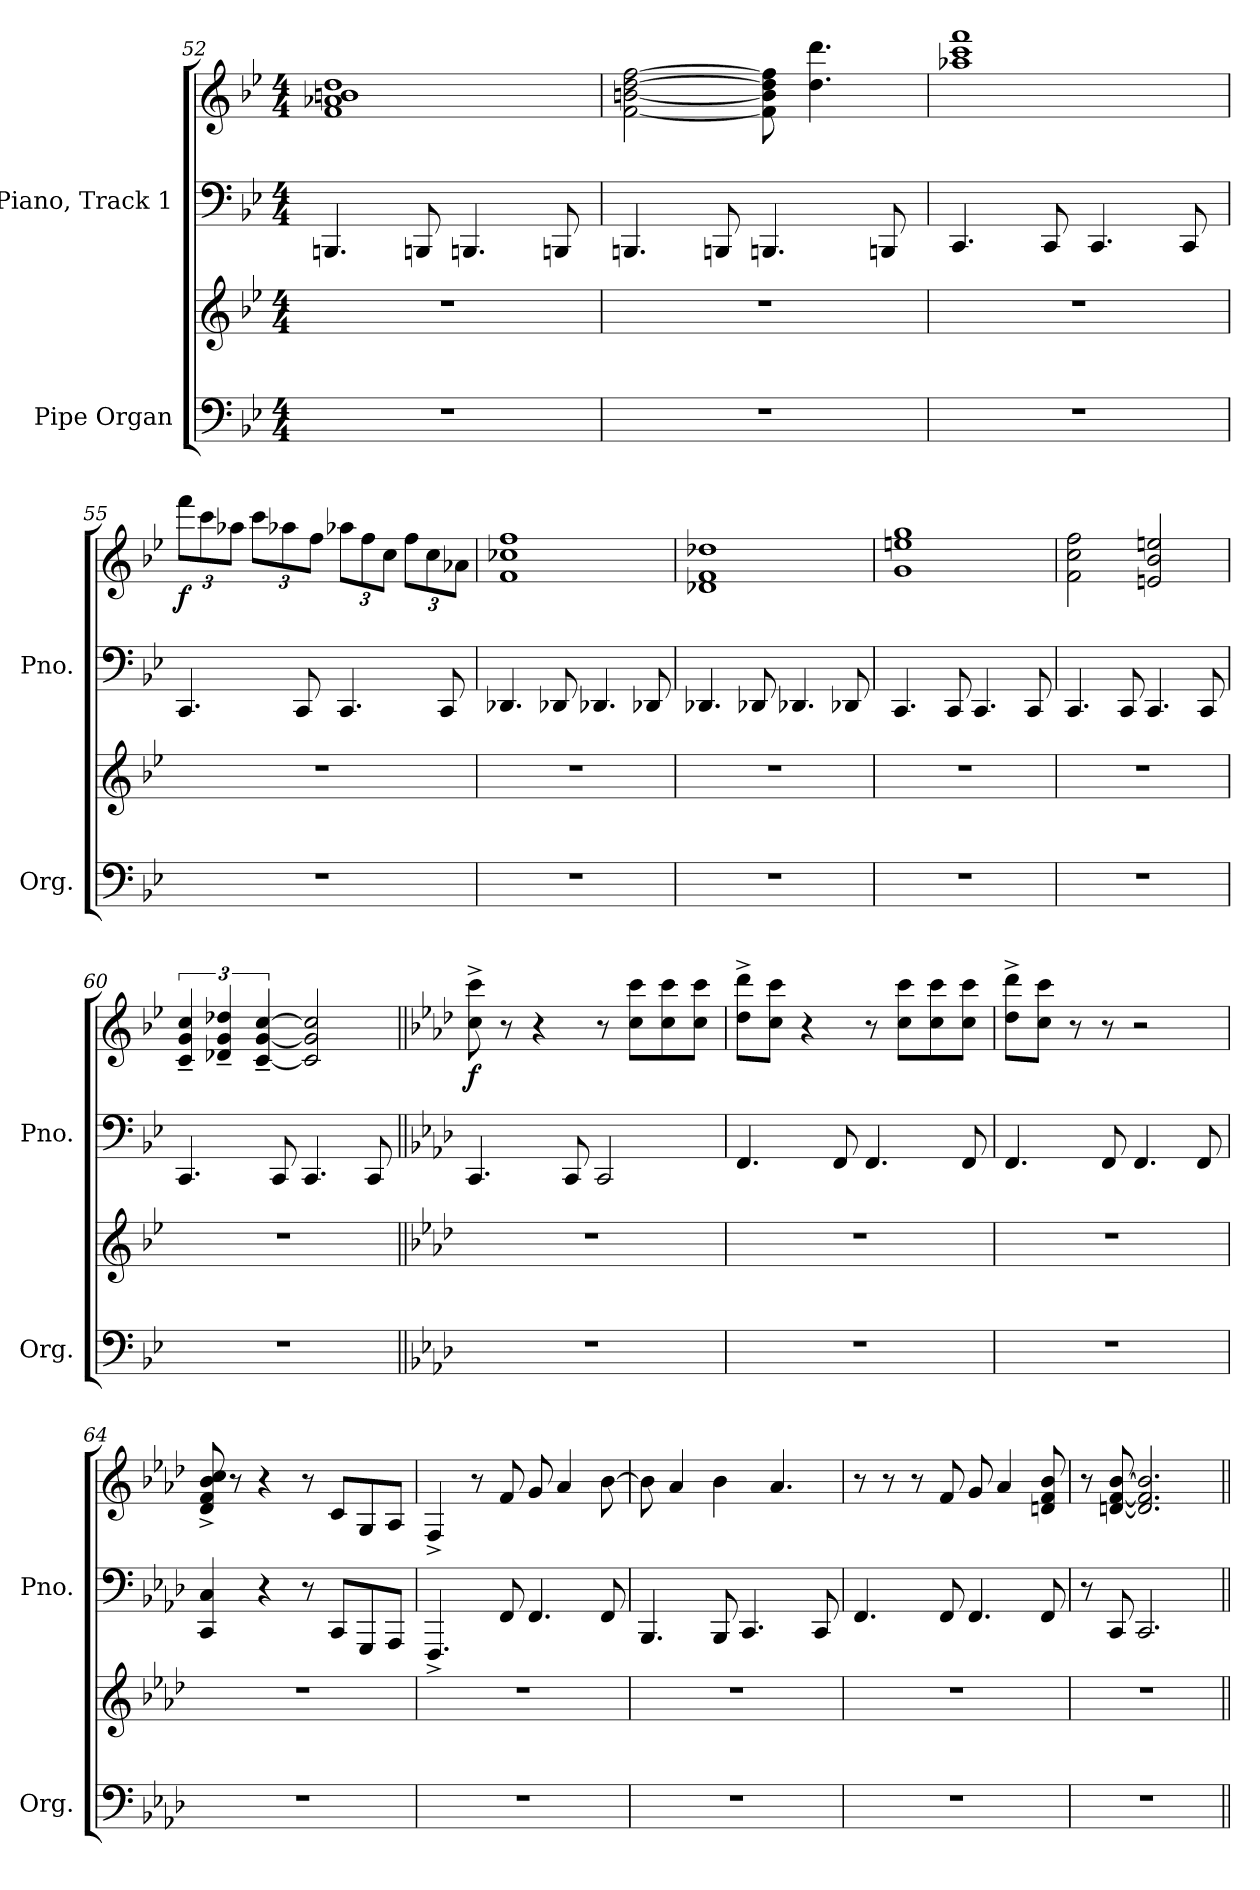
**kern	**kern	**kern	**kern	**dynam
*part2	*part2	*part1	*part1	*part1
*staff4	*staff3	*staff2	*staff1	*staff1/2
*I"Pipe Organ	*	*I"Piano, Track 1	*	*
*I'Org.	*	*I'Pno.	*	*
*clefF4	*clefG2	*clefF4	*clefG2	*
*k[b-e-]	*k[b-e-]	*k[b-e-]	*k[b-e-]	*
*M4/4	*M4/4	*M4/4	*M4/4	*
=52	=52	=52	=52	=52
1r	1r	4.BBBn/	1f 1a-X 1bn 1dd	.
.	.	8BBBn/	.	.
.	.	4.BBBn/	.	.
.	.	8BBBn/	.	.
!!LO:LB:g=z
=53	=53	=53	=53	=53
1r	1r	4.BBBn/	[2f\ [2bn\ [2dd\ [2ff\	.
.	.	8BBBn/	.	.
.	.	4.BBBn/	8f\] 8b\] 8dd\] 8ff\]	.
.	.	.	4.dd\ 4.ddd\	.
.	.	8BBBn/	.	.
=54	=54	=54	=54	=54
1r	1r	4.CC/	1aa-X 1ccc 1fff	.
.	.	8CC/	.	.
.	.	4.CC/	.	.
.	.	8CC/	.	.
=55	=55	=55	=55	=55
*	*	*	*Xbrackettup	*
!	!	!	!	!LO:DY:b
1r	1r	4.CC/	12fff\L	f
.	.	.	12ccc\	.
.	.	.	12aa-X\J	.
.	.	.	12ccc\L	.
.	.	.	12aa-X\	.
.	.	8CC/	.	.
.	.	.	12ff\J	.
.	.	4.CC/	12aa-X\L	.
.	.	.	12ff\	.
.	.	.	12cc\J	.
.	.	.	12ff\L	.
.	.	.	12cc\	.
.	.	8CC/	.	.
.	.	.	12a-X\J	.
!!LO:LB:g=z
=56	=56	=56	=56	=56
1r	1r	4.DD-X/	1f 1cc-X 1ff	.
.	.	8DD-X/	.	.
.	.	4.DD-X/	.	.
.	.	8DD-X/	.	.
=57	=57	=57	=57	=57
1r	1r	4.DD-X/	1d-X 1f 1dd-X	.
.	.	8DD-X/	.	.
.	.	4.DD-X/	.	.
.	.	8DD-X/	.	.
=58	=58	=58	=58	=58
1r	1r	4.CC/	1g 1een 1gg	.
.	.	8CC/	.	.
.	.	4.CC/	.	.
.	.	8CC/	.	.
=59	=59	=59	=59	=59
1r	1r	4.CC/	2f\ 2cc\ 2ff\	.
.	.	8CC/	.	.
.	.	4.CC/	2en/ 2b-/ 2een/	.
.	.	8CC/	.	.
!!LO:PB:g=z
=60	=60	=60	=60	=60
*	*	*	*brackettup	*
1r	1r	4.CC/	6c/~ 6g/~ 6cc/~	.
.	.	.	6d-X/~ 6g/~ 6dd-X/~	.
.	.	.	[6c/~ [6g/~ [6cc/~	.
.	.	8CC/	.	.
.	.	4.CC/	2c/] 2g/] 2cc/]	.
.	.	8CC/	.	.
=61||	=61||	=61||	=61||	=61||
*k[b-e-a-d-]	*k[b-e-a-d-]	*k[b-e-a-d-]	*k[b-e-a-d-]	*
!	!	!	!	!LO:DY:b
1r	1r	4.CC/	8cc\^ 8ccc\^	f
.	.	.	8r	.
.	.	.	4r	.
.	.	8CC/	.	.
.	.	2CC/	8r	.
.	.	.	8cc\ 8ccc\L	.
.	.	.	8cc\ 8ccc\	.
.	.	.	8cc\ 8ccc\J	.
=62	=62	=62	=62	=62
1r	1r	4.FF/	8dd-\^ 8ddd-\^L	.
.	.	.	8cc\ 8ccc\J	.
.	.	.	4r	.
.	.	8FF/	.	.
.	.	4.FF/	8r	.
.	.	.	8cc\ 8ccc\L	.
.	.	.	8cc\ 8ccc\	.
.	.	8FF/	8cc\ 8ccc\J	.
=63	=63	=63	=63	=63
1r	1r	4.FF/	8dd-\^ 8ddd-\^L	.
.	.	.	8cc\ 8ccc\J	.
.	.	.	8r	.
.	.	8FF/	8r	.
.	.	4.FF/	2r	.
.	.	8FF/	.	.
!!LO:LB:g=z
=64	=64	=64	=64	=64
1r	1r	4CC/ 4C/	8d-/^ 8f/^ 8b-/^ 8cc/^	.
.	.	.	8r	.
.	.	4r	4r	.
.	.	8r	8r	.
.	.	8CC/L	8c/L	.
.	.	8GGG/	8G/	.
.	.	8AAA-/J	8A-/J	.
=65	=65	=65	=65	=65
1r	1r	4.FFF^/	4F^/	.
.	.	.	8r	.
.	.	8FF/	8f/	.
.	.	4.FF/	8g/	.
.	.	.	4a-/	.
.	.	8FF/	[8b-\	.
=66	=66	=66	=66	=66
1r	1r	4.BBB-/	8b-\]	.
.	.	.	4a-/	.
.	.	8BBB-/	4b-\	.
.	.	4.CC/	.	.
.	.	.	4.a-/	.
.	.	8CC/	.	.
=67	=67	=67	=67	=67
1r	1r	4.FF/	8r	.
.	.	.	8r	.
.	.	.	8r	.
.	.	8FF/	8f/	.
.	.	4.FF/	8g/	.
.	.	.	4a-/	.
.	.	8FF/	8dn/ 8f/ 8b-/	.
!!LO:LB:g=z
=68	=68	=68	=68	=68
1r	1r	8r	8r	.
.	.	8CC/	[8dn/ [8f/ [8b-/	.
.	.	2.CC/	2.d/] 2.f/] 2.b-/]	.
=||	=||	=||	=||	=||
*-	*-	*-	*-	*-
